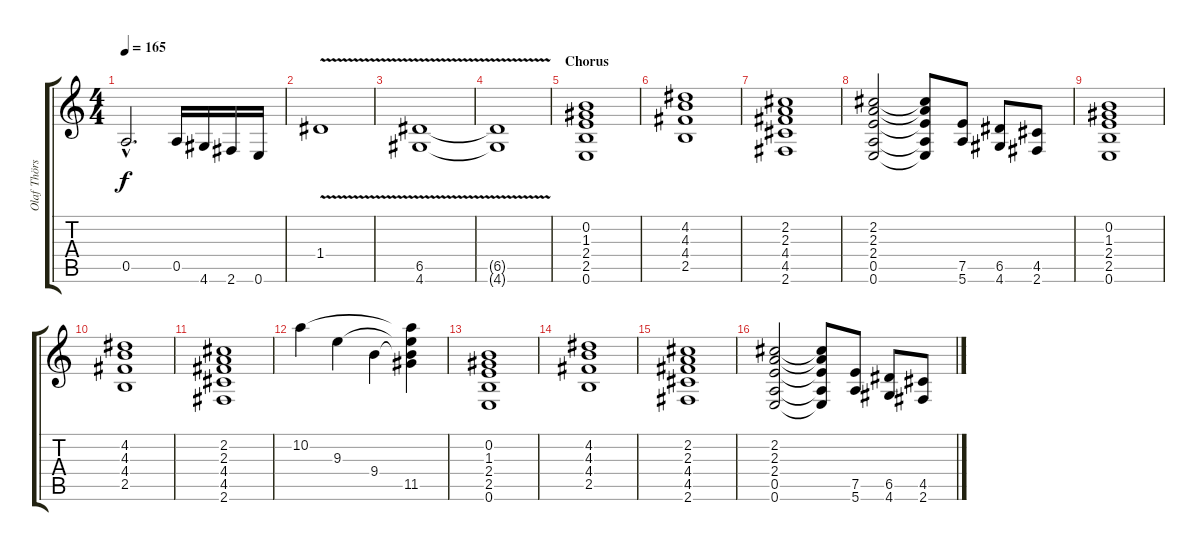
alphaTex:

\track ("Olaf Thörsen (Guitar)" "Olaf Thörs") {instrument distortionguitar}
\staff {score tabs}
\tuning (E4 B3 G3 D3 A2 E2) {hide}
\ts (4 4)
\tempo 165
\clef g2
\ks c
0.5{hac}.2{d dy f} 0.5.16 4.6.16 2.6.16 0.6.16 |
1.4{v}.1 |
(6.5{v} 4.6{v}).1 |
(6.5{t} 4.6{t}).1 |
\section ("" "Chorus")
(0.2 1.3 2.4 2.5 0.6).1 |
(4.2 4.3 4.4 2.5).1 |
(2.2 2.3 4.4 4.5 2.6).1 |
(2.2 2.3 2.4 0.5 0.6).2 (2.2{t} 2.3{t} 2.4{t} 0.5{t} 0.6{t}).8 (7.5 5.6).8 (6.5 4.6).8 (4.5 2.6).8 |
(0.2 1.3 2.4 2.5 0.6).1 |
(4.2 4.3 4.4 2.5).1 |
(2.2 2.3 4.4 4.5 2.6).1 |
10.2.4 9.3.4 9.4.4 (10.2{t} 9.3{t} 9.4{t} 11.5).4 |
(0.2 1.3 2.4 2.5 0.6).1 |
(4.2 4.3 4.4 2.5).1 |
(2.2 2.3 4.4 4.5 2.6).1 |
(2.2 2.3 2.4 0.5 0.6).2 (2.2{t} 2.3{t} 2.4{t} 0.5{t} 0.6{t}).8 (7.5 5.6).8 (6.5 4.6).8 (4.5 2.6).8
